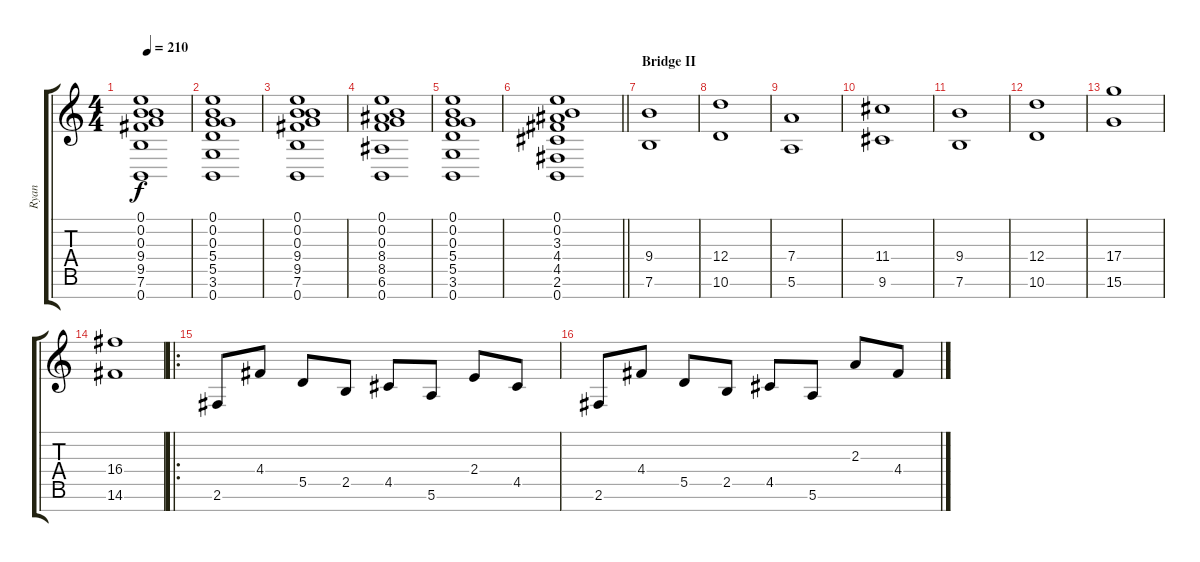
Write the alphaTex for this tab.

\track ("Ryan" "Ryan") {instrument distortionguitar}
\staff {score tabs}
\tuning (E4 B3 G3 D3 A2 E2 B1) {hide}
\ts (4 4)
\tempo 210
\clef g2
\ks c
(0.1 0.2 0.3 9.4 9.5 7.6 0.7).1{dy f} |
(0.1 0.2 0.3 5.4 5.5 3.6 0.7).1 |
(0.1 0.2 0.3 9.4 9.5 7.6 0.7).1 |
(0.1 0.2 0.3 8.4 8.5 6.6 0.7).1 |
(0.1 0.2 0.3 5.4 5.5 3.6 0.7).1 |
\barLineRight lightlight
(0.1 0.2 3.3 4.4 4.5 2.6 0.7).1 |
\section ("" "Bridge II")
(9.4 7.6).1 |
(12.4 10.6).1 |
(7.4 5.6).1 |
(11.4 9.6).1 |
(9.4 7.6).1 |
(12.4 10.6).1 |
(17.4 15.6).1 |
(16.4 14.6).1 |
\ro
2.6.8 4.4.8 5.5.8 2.5.8 4.5.8 5.6.8 2.4.8 4.5.8 |
2.6.8 4.4.8 5.5.8 2.5.8 4.5.8 5.6.8 2.3.8 4.4.8
